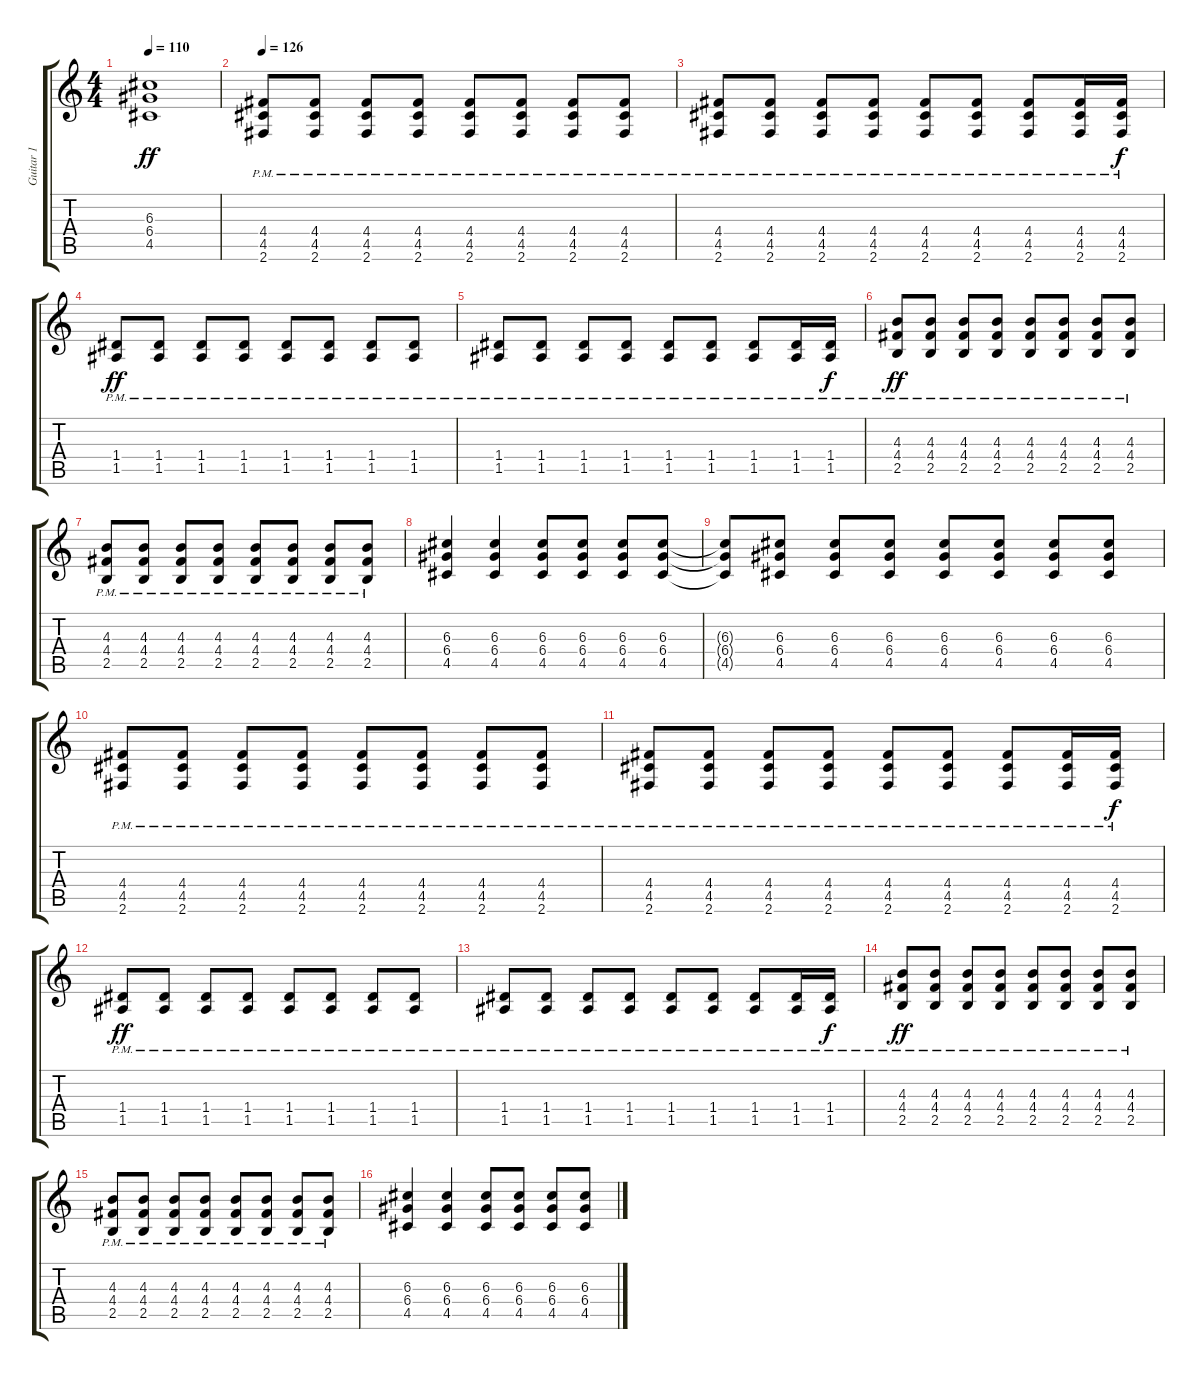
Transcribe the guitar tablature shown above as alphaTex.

\track ("Guitar 1" "Guitar 1") {instrument distortionguitar}
\staff {score tabs}
\tuning (E4 B3 G3 D3 A2 E2) {hide}
\ts (4 4)
\tempo 110
\clef g2
\ks c
(6.3{t} 6.4{t} 4.5{t}).1{dy ff} |
\tempo 126
(4.4{pm} 4.5{pm} 2.6{pm}).8 (4.4{pm} 4.5{pm} 2.6{pm}).8 (4.4{pm} 4.5{pm} 2.6{pm}).8 (4.4{pm} 4.5{pm} 2.6{pm}).8 (4.4{pm} 4.5{pm} 2.6{pm}).8 (4.4{pm} 4.5{pm} 2.6{pm}).8 (4.4{pm} 4.5{pm} 2.6{pm}).8 (4.4{pm} 4.5{pm} 2.6{pm}).8 |
(4.4{pm} 4.5{pm} 2.6{pm}).8 (4.4{pm} 4.5{pm} 2.6{pm}).8 (4.4{pm} 4.5{pm} 2.6{pm}).8 (4.4{pm} 4.5{pm} 2.6{pm}).8 (4.4{pm} 4.5{pm} 2.6{pm}).8 (4.4{pm} 4.5{pm} 2.6{pm}).8 (4.4{pm} 4.5{pm} 2.6{pm}).8 (4.4{pm} 4.5{pm} 2.6{pm}).16 (4.4{pm} 4.5{pm} 2.6{pm}).16{dy f} |
(1.4{pm} 1.5{pm}).8{dy ff} (1.4{pm} 1.5{pm}).8 (1.4{pm} 1.5{pm}).8 (1.4{pm} 1.5{pm}).8 (1.4{pm} 1.5{pm}).8 (1.4{pm} 1.5{pm}).8 (1.4{pm} 1.5{pm}).8 (1.4{pm} 1.5{pm}).8 |
(1.4{pm} 1.5{pm}).8 (1.4{pm} 1.5{pm}).8 (1.4{pm} 1.5{pm}).8 (1.4{pm} 1.5{pm}).8 (1.4{pm} 1.5{pm}).8 (1.4{pm} 1.5{pm}).8 (1.4{pm} 1.5{pm}).8 (1.4{pm} 1.5{pm}).16 (1.4{pm} 1.5{pm}).16{dy f} |
(4.3{pm} 4.4{pm} 2.5{pm}).8{dy ff} (4.3{pm} 4.4{pm} 2.5{pm}).8 (4.3{pm} 4.4{pm} 2.5{pm}).8 (4.3{pm} 4.4{pm} 2.5{pm}).8 (4.3{pm} 4.4{pm} 2.5{pm}).8 (4.3{pm} 4.4{pm} 2.5{pm}).8 (4.3{pm} 4.4{pm} 2.5{pm}).8 (4.3{pm} 4.4{pm} 2.5{pm}).8 |
(4.3{pm} 4.4{pm} 2.5{pm}).8 (4.3{pm} 4.4{pm} 2.5{pm}).8 (4.3{pm} 4.4{pm} 2.5{pm}).8 (4.3{pm} 4.4{pm} 2.5{pm}).8 (4.3{pm} 4.4{pm} 2.5{pm}).8 (4.3{pm} 4.4{pm} 2.5{pm}).8 (4.3{pm} 4.4{pm} 2.5{pm}).8 (4.3{pm} 4.4{pm} 2.5{pm}).8 |
(6.3 6.4 4.5).4 (6.3 6.4 4.5).4 (6.3 6.4 4.5).8 (6.3 6.4 4.5).8 (6.3 6.4 4.5).8 (6.3 6.4 4.5).8 |
(6.3{t} 6.4{t} 4.5{t}).8 (6.3 6.4 4.5).8 (6.3 6.4 4.5).8 (6.3 6.4 4.5).8 (6.3 6.4 4.5).8 (6.3 6.4 4.5).8 (6.3 6.4 4.5).8 (6.3 6.4 4.5).8 |
(4.4{pm} 4.5{pm} 2.6{pm}).8 (4.4{pm} 4.5{pm} 2.6{pm}).8 (4.4{pm} 4.5{pm} 2.6{pm}).8 (4.4{pm} 4.5{pm} 2.6{pm}).8 (4.4{pm} 4.5{pm} 2.6{pm}).8 (4.4{pm} 4.5{pm} 2.6{pm}).8 (4.4{pm} 4.5{pm} 2.6{pm}).8 (4.4{pm} 4.5{pm} 2.6{pm}).8 |
(4.4{pm} 4.5{pm} 2.6{pm}).8 (4.4{pm} 4.5{pm} 2.6{pm}).8 (4.4{pm} 4.5{pm} 2.6{pm}).8 (4.4{pm} 4.5{pm} 2.6{pm}).8 (4.4{pm} 4.5{pm} 2.6{pm}).8 (4.4{pm} 4.5{pm} 2.6{pm}).8 (4.4{pm} 4.5{pm} 2.6{pm}).8 (4.4{pm} 4.5{pm} 2.6{pm}).16 (4.4{pm} 4.5{pm} 2.6{pm}).16{dy f} |
(1.4{pm} 1.5{pm}).8{dy ff} (1.4{pm} 1.5{pm}).8 (1.4{pm} 1.5{pm}).8 (1.4{pm} 1.5{pm}).8 (1.4{pm} 1.5{pm}).8 (1.4{pm} 1.5{pm}).8 (1.4{pm} 1.5{pm}).8 (1.4{pm} 1.5{pm}).8 |
(1.4{pm} 1.5{pm}).8 (1.4{pm} 1.5{pm}).8 (1.4{pm} 1.5{pm}).8 (1.4{pm} 1.5{pm}).8 (1.4{pm} 1.5{pm}).8 (1.4{pm} 1.5{pm}).8 (1.4{pm} 1.5{pm}).8 (1.4{pm} 1.5{pm}).16 (1.4{pm} 1.5{pm}).16{dy f} |
(4.3{pm} 4.4{pm} 2.5{pm}).8{dy ff} (4.3{pm} 4.4{pm} 2.5{pm}).8 (4.3{pm} 4.4{pm} 2.5{pm}).8 (4.3{pm} 4.4{pm} 2.5{pm}).8 (4.3{pm} 4.4{pm} 2.5{pm}).8 (4.3{pm} 4.4{pm} 2.5{pm}).8 (4.3{pm} 4.4{pm} 2.5{pm}).8 (4.3{pm} 4.4{pm} 2.5{pm}).8 |
(4.3{pm} 4.4{pm} 2.5{pm}).8 (4.3{pm} 4.4{pm} 2.5{pm}).8 (4.3{pm} 4.4{pm} 2.5{pm}).8 (4.3{pm} 4.4{pm} 2.5{pm}).8 (4.3{pm} 4.4{pm} 2.5{pm}).8 (4.3{pm} 4.4{pm} 2.5{pm}).8 (4.3{pm} 4.4{pm} 2.5{pm}).8 (4.3{pm} 4.4{pm} 2.5{pm}).8 |
(6.3 6.4 4.5).4 (6.3 6.4 4.5).4 (6.3 6.4 4.5).8 (6.3 6.4 4.5).8 (6.3 6.4 4.5).8 (6.3 6.4 4.5).8
